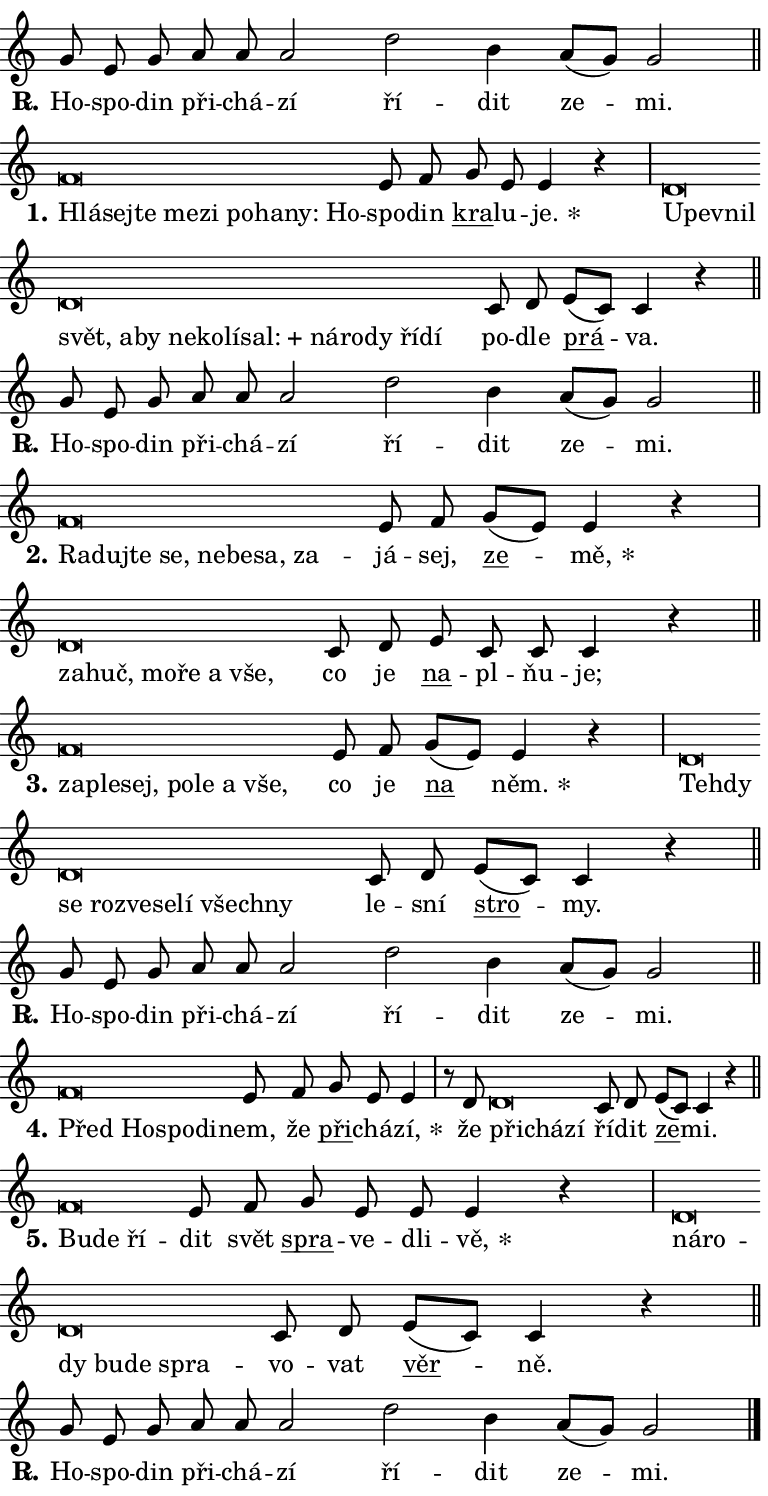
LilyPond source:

\version "2.24.0"
\header { tagline = "" }
\paper {
  indent = 0\cm
  top-margin = 0\cm
  right-margin = 0.13\cm % to fit lyric hyphens
  bottom-margin = 0\cm
  left-margin = 0\cm
  paper-width = 13\cm
  page-breaking = #ly:one-page-breaking
  system-system-spacing.basic-distance = #11
  score-system-spacing.basic-distance = #11
  ragged-last = ##f
}


%% Author: Thomas Morley
%% https://lists.gnu.org/archive/html/lilypond-user/2020-05/msg00002.html
#(define (line-position grob)
"Returns position of @var[grob} in current system:
   @code{'start}, if at first time-step
   @code{'end}, if at last time-step
   @code{'middle} otherwise
"
  (let* ((col (ly:item-get-column grob))
         (ln (ly:grob-object col 'left-neighbor))
         (rn (ly:grob-object col 'right-neighbor))
         (col-to-check-left (if (ly:grob? ln) ln col))
         (col-to-check-right (if (ly:grob? rn) rn col))
         (break-dir-left
           (and
             (ly:grob-property col-to-check-left 'non-musical #f)
             (ly:item-break-dir col-to-check-left)))
         (break-dir-right
           (and
             (ly:grob-property col-to-check-right 'non-musical #f)
             (ly:item-break-dir col-to-check-right))))
        (cond ((eqv? 1 break-dir-left) 'start)
              ((eqv? -1 break-dir-right) 'end)
              (else 'middle))))

#(define (tranparent-at-line-position vctor)
  (lambda (grob)
  "Relying on @code{line-position} select the relevant enry from @var{vctor}.
Used to determine transparency,"
    (case (line-position grob)
      ((end) (not (vector-ref vctor 0)))
      ((middle) (not (vector-ref vctor 1)))
      ((start) (not (vector-ref vctor 2))))))

noteHeadBreakVisibility =
#(define-music-function (break-visibility)(vector?)
"Makes @code{NoteHead}s transparent relying on @var{break-visibility}"
#{
  \override NoteHead.transparent =
    #(tranparent-at-line-position break-visibility)
#})

#(define delete-ledgers-for-transparent-note-heads
  (lambda (grob)
    "Reads whether a @code{NoteHead} is transparent.
If so this @code{NoteHead} is removed from @code{'note-heads} from
@var{grob}, which is supposed to be @code{LedgerLineSpanner}.
As a result ledgers are not printed for this @code{NoteHead}"
    (let* ((nhds-array (ly:grob-object grob 'note-heads))
           (nhds-list
             (if (ly:grob-array? nhds-array)
                 (ly:grob-array->list nhds-array)
                 '()))
           ;; Relies on the transparent-property being done before
           ;; Staff.LedgerLineSpanner.after-line-breaking is executed.
           ;; This is fragile ...
           (to-keep
             (remove
               (lambda (nhd)
                 (ly:grob-property nhd 'transparent #f))
               nhds-list)))
      ;; TODO find a better method to iterate over grob-arrays, similiar
      ;; to filter/remove etc for lists
      ;; For now rebuilt from scratch
      (set! (ly:grob-object grob 'note-heads)  '())
      (for-each
        (lambda (nhd)
          (ly:pointer-group-interface::add-grob grob 'note-heads nhd))
        to-keep))))

squashNotes = {
  \override NoteHead.X-extent = #'(-0.2 . 0.2)
  \override NoteHead.Y-extent = #'(-0.75 . 0)
  \override NoteHead.stencil =
    #(lambda (grob)
       (let ((pos (ly:grob-property grob 'staff-position)))
         (begin
           (if (< pos -7) (display "ERROR: Lower brevis then expected\n") (display ""))
           (if (<= pos -6) ly:text-interface::print ly:note-head::print))))
}
unSquashNotes = {
  \revert NoteHead.X-extent
  \revert NoteHead.Y-extent
  \revert NoteHead.stencil
}

hideNotes = \noteHeadBreakVisibility #begin-of-line-visible
unHideNotes = \noteHeadBreakVisibility #all-visible

% work-around for resetting accidentals
% https://lilypond.org/doc/v2.23/Documentation/notation/displaying-rhythms#unmetered-music
cadenzaMeasure = {
  \cadenzaOff
  \partial 1024 s1024
  \cadenzaOn
}

#(define-markup-command (accent layout props text) (markup?)
  "Underline accented syllable"
  (interpret-markup layout props
    #{\markup \override #'(offset . 4.3) \underline { #text }#}))

responsum = \markup \concat {
  "R" \hspace #-1.05 \path #0.1 #'((moveto 0 0.07) (lineto 0.9 0.8)) \hspace #0.05 "."
}

spaceSize = #0.6828661417322834 % exact space size for TeX Gyre Schola

\layout {
  \context {
    \Staff
    \remove "Time_signature_engraver"
    \override LedgerLineSpanner.after-line-breaking = #delete-ledgers-for-transparent-note-heads
  }
  \context {
    \Lyrics {
      \override LyricSpace.minimum-distance = \spaceSize
      \override LyricText.font-name = #"TeX Gyre Schola"
      \override LyricText.font-size = 1
      \override StanzaNumber.font-name = #"TeX Gyre Schola Bold"
      \override StanzaNumber.font-size = 1
    }
  }
  \context {
    \Score 
    \override NoteHead.text =
      #(lambda (grob) 
        (let ((pos (ly:grob-property grob 'staff-position)))
          #{\markup {
            \combine
              \halign #-0.55 \raise #(if (= pos -6) 0 0.5) \override #'(thickness . 2) \draw-line #'(3.2 . 0)
              \musicglyph "noteheads.sM1"
          }#}))
  }
}

% magnetic-lyrics.ily
%
%   written by
%     Jean Abou Samra <jean@abou-samra.fr>
%     Werner Lemberg <wl@gnu.org>
%
%   adapted by
%     Jiri Hon <jiri.hon@gmail.com>
%
% Version 2022-Apr-15

% https://www.mail-archive.com/lilypond-user@gnu.org/msg149350.html

#(define (Left_hyphen_pointer_engraver context)
   "Collect syllable-hyphen-syllable occurrences in lyrics and store
them in properties.  This engraver only looks to the left.  For
example, if the lyrics input is @code{foo -- bar}, it does the
following.

@itemize @bullet
@item
Set the @code{text} property of the @code{LyricHyphen} grob between
@q{foo} and @q{bar} to @code{foo}.

@item
Set the @code{left-hyphen} property of the @code{LyricText} grob with
text @q{foo} to the @code{LyricHyphen} grob between @q{foo} and
@q{bar}.
@end itemize

Use this auxiliary engraver in combination with the
@code{lyric-@/text::@/apply-@/magnetic-@/offset!} hook."
   (let ((hyphen #f)
         (text #f))
     (make-engraver
      (acknowledgers
       ((lyric-syllable-interface engraver grob source-engraver)
        (set! text grob)))
      (end-acknowledgers
       ((lyric-hyphen-interface engraver grob source-engraver)
        ;(when (not (grob::has-interface grob 'lyric-space-interface))
          (set! hyphen grob)));)
      ((stop-translation-timestep engraver)
       (when (and text hyphen)
         (ly:grob-set-object! text 'left-hyphen hyphen))
       (set! text #f)
       (set! hyphen #f)))))

#(define (lyric-text::apply-magnetic-offset! grob)
   "If the space between two syllables is less than the value in
property @code{LyricText@/.details@/.squash-threshold}, move the right
syllable to the left so that it gets concatenated with the left
syllable.

Use this function as a hook for
@code{LyricText@/.after-@/line-@/breaking} if the
@code{Left_@/hyphen_@/pointer_@/engraver} is active."
   (let ((hyphen (ly:grob-object grob 'left-hyphen #f)))
     (when hyphen
       (let ((left-text (ly:spanner-bound hyphen LEFT)))
         (when (grob::has-interface left-text 'lyric-syllable-interface)
           (let* ((common (ly:grob-common-refpoint grob left-text X))
                  (this-x-ext (ly:grob-extent grob common X))
                  (left-x-ext
                   (begin
                     ;; Trigger magnetism for left-text.
                     (ly:grob-property left-text 'after-line-breaking)
                     (ly:grob-extent left-text common X)))
                  ;; `delta` is the gap width between two syllables.
                  (delta (- (interval-start this-x-ext)
                            (interval-end left-x-ext)))
                  (details (ly:grob-property grob 'details))
                  (threshold (assoc-get 'squash-threshold details 0.2)))
             (when (< delta threshold)
               (let* (;; We have to manipulate the input text so that
                      ;; ligatures crossing syllable boundaries are not
                      ;; disabled.  For languages based on the Latin
                      ;; script this is essentially a beautification.
                      ;; However, for non-Western scripts it can be a
                      ;; necessity.
                      (lt (ly:grob-property left-text 'text))
                      (rt (ly:grob-property grob 'text))
                      (is-space (grob::has-interface hyphen 'lyric-space-interface))
                      (space (if is-space " " ""))
                      (extra-delta (if is-space spaceSize 0))
                      ;; Append new syllable.
                      (ltrt-space (if (and (string? lt) (string? rt))
                                (string-append lt space rt)
                                (make-concat-markup (list lt space rt))))
                      ;; Right-align `ltrt` to the right side.
                      (ltrt-space-markup (grob-interpret-markup
                               grob
                               (make-translate-markup
                                (cons (interval-length this-x-ext) 0)
                                (make-right-align-markup ltrt-space)))))
                 (begin
                   ;; Don't print `left-text`.
                   (ly:grob-set-property! left-text 'stencil #f)
                   ;; Set text and stencil (which holds all collected
                   ;; syllables so far) and shift it to the left.
                   (ly:grob-set-property! grob 'text ltrt-space)
                   (ly:grob-set-property! grob 'stencil ltrt-space-markup)
                   (ly:grob-translate-axis! grob (- (- delta extra-delta)) X))))))))))


#(define (lyric-hyphen::displace-bounds-first grob)
   ;; Make very sure this callback isn't triggered too early.
   (let ((left (ly:spanner-bound grob LEFT))
         (right (ly:spanner-bound grob RIGHT)))
     (ly:grob-property left 'after-line-breaking)
     (ly:grob-property right 'after-line-breaking)
     (ly:lyric-hyphen::print grob)))

squashThreshold = #0.4

\layout {
  \context {
    \Lyrics
    \consists #Left_hyphen_pointer_engraver
    \override LyricText.after-line-breaking =
      #lyric-text::apply-magnetic-offset!
    \override LyricHyphen.stencil = #lyric-hyphen::displace-bounds-first
    \override LyricText.details.squash-threshold = \squashThreshold
    \override LyricHyphen.minimum-distance = 0
    \override LyricHyphen.minimum-length = \squashThreshold
  }
}

squashText = \override LyricText.details.squash-threshold = 9999
unSquashText = \override LyricText.details.squash-threshold = \squashThreshold

leftText = \override LyricText.self-alignment-X = #LEFT
unLeftText = \revert LyricText.self-alignment-X

starOffset = #(lambda (grob) 
                (let ((x_offset (ly:self-alignment-interface::aligned-on-x-parent grob)))
                  (if (= x_offset 0) 0 (+ x_offset 1.2))))

star = #(define-music-function (syllable)(string?)
"Append star separator at the end of a syllable"
#{
  \once \override LyricText.X-offset = #starOffset
  \lyricmode { \markup {
    #syllable
    \override #'((font-name . "TeX Gyre Schola Bold")) \hspace #0.2 \lower #0.65 \larger "*"
  } }
#})

starAccent = #(define-music-function (syllable)(string?)
"Append star separator at the end of a syllable and make accent"
#{
  \once \override LyricText.X-offset = #starOffset
  \lyricmode { \markup {
    \accent #syllable
    \override #'((font-name . "TeX Gyre Schola Bold")) \hspace #0.2 \lower #0.65 \larger "*"
  } }
#})

breath = #(define-music-function (syllable)(string?)
"Append breathing indicator at the end of a syllable"
#{
  \lyricmode { \markup { #syllable "+" } }
#})

optionalBreath = #(define-music-function (syllable)(string?)
"Append optional breathing indicator at the end of a syllable"
#{
  \lyricmode { \markup { #syllable "(+)" } }
#})


\score {
    <<
        \new Voice = "melody" { \cadenzaOn \key c \major \relative { g'8 e g a a a2 \bar "" d b4 a8[( g)] g2 \cadenzaMeasure \bar "||" \break } }
        \new Lyrics \lyricsto "melody" { \lyricmode { \set stanza = \responsum
Ho -- spo -- din při -- chá -- zí ří -- dit ze -- mi. } }
    >>
    \layout {}
}

\score {
    <<
        \new Voice = "melody" { \cadenzaOn \key c \major \relative { \squashNotes f'\breve*1/16 \hideNotes \breve*1/16 \bar "" \breve*1/16 \bar "" \breve*1/16 \bar "" \breve*1/16 \bar "" \breve*1/16 \bar "" \breve*1/16 \bar "" \breve*1/16 \breve*1/16 \bar "" \unHideNotes \unSquashNotes e8 f \bar "" g e e4 r \cadenzaMeasure \bar "|" \squashNotes d\breve*1/16 \hideNotes \breve*1/16 \bar "" \breve*1/16 \bar "" \breve*1/16 \bar "" \breve*1/16 \bar "" \breve*1/16 \bar "" \breve*1/16 \bar "" \breve*1/16 \bar "" \breve*1/16 \bar "" \breve*1/16 \bar "" \breve*1/16 \bar "" \breve*1/16 \bar "" \breve*1/16 \bar "" \breve*1/16 \breve*1/16 \bar "" \unHideNotes \unSquashNotes c8 d \bar "" e[( c)] c4 r \cadenzaMeasure \bar "||" \break } }
        \new Lyrics \lyricsto "melody" { \lyricmode { \set stanza = "1."
\leftText Hlá -- \squashText sej -- te me -- zi po -- ha -- ny: Ho -- \unLeftText \unSquashText spo -- din \markup \accent kra -- lu -- \star je. \leftText U -- \squashText pev -- nil svět, a -- by ne -- ko -- lí -- \breath "sal:" ná -- ro -- dy ří -- dí \unLeftText \unSquashText po -- dle \markup \accent prá -- va. } }
    >>
    \layout {}
}

\score {
    <<
        \new Voice = "melody" { \cadenzaOn \key c \major \relative { g'8 e g a a a2 \bar "" d b4 a8[( g)] g2 \cadenzaMeasure \bar "||" \break } }
        \new Lyrics \lyricsto "melody" { \lyricmode { \set stanza = \responsum
Ho -- spo -- din při -- chá -- zí ří -- dit ze -- mi. } }
    >>
    \layout {}
}

\score {
    <<
        \new Voice = "melody" { \cadenzaOn \key c \major \relative { \squashNotes f'\breve*1/16 \hideNotes \breve*1/16 \bar "" \breve*1/16 \bar "" \breve*1/16 \bar "" \breve*1/16 \bar "" \breve*1/16 \bar "" \breve*1/16 \breve*1/16 \bar "" \unHideNotes \unSquashNotes e8 f \bar "" g[( e)] e4 r \cadenzaMeasure \bar "|" \squashNotes d\breve*1/16 \hideNotes \breve*1/16 \bar "" \breve*1/16 \bar "" \breve*1/16 \bar "" \breve*1/16 \breve*1/16 \bar "" \unHideNotes \unSquashNotes c8 d \bar "" e c c c4 r \cadenzaMeasure \bar "||" \break } }
        \new Lyrics \lyricsto "melody" { \lyricmode { \set stanza = "2."
\leftText Ra -- \squashText duj -- te se, ne -- be -- sa, za -- \unLeftText \unSquashText já -- sej, \markup \accent ze -- \star mě, \leftText za -- \squashText huč, mo -- ře a vše, \unLeftText \unSquashText co je \markup \accent na -- pl -- ňu -- je; } }
    >>
    \layout {}
}

\score {
    <<
        \new Voice = "melody" { \cadenzaOn \key c \major \relative { \squashNotes f'\breve*1/16 \hideNotes \breve*1/16 \bar "" \breve*1/16 \bar "" \breve*1/16 \bar "" \breve*1/16 \bar "" \breve*1/16 \breve*1/16 \bar "" \unHideNotes \unSquashNotes e8 f \bar "" g[( e)] e4 r \cadenzaMeasure \bar "|" \squashNotes d\breve*1/16 \hideNotes \breve*1/16 \bar "" \breve*1/16 \bar "" \breve*1/16 \bar "" \breve*1/16 \bar "" \breve*1/16 \bar "" \breve*1/16 \bar "" \breve*1/16 \breve*1/16 \bar "" \unHideNotes \unSquashNotes c8 d \bar "" e[( c)] c4 r \cadenzaMeasure \bar "||" \break } }
        \new Lyrics \lyricsto "melody" { \lyricmode { \set stanza = "3."
\leftText za -- \squashText ple -- sej, po -- le a vše, \unLeftText \unSquashText co je \markup \accent na \star něm. \leftText Teh -- \squashText dy se roz -- ve -- se -- lí všech -- ny \unLeftText \unSquashText le -- sní \markup \accent stro -- my. } }
    >>
    \layout {}
}

\score {
    <<
        \new Voice = "melody" { \cadenzaOn \key c \major \relative { g'8 e g a a a2 \bar "" d b4 a8[( g)] g2 \cadenzaMeasure \bar "||" \break } }
        \new Lyrics \lyricsto "melody" { \lyricmode { \set stanza = \responsum
Ho -- spo -- din při -- chá -- zí ří -- dit ze -- mi. } }
    >>
    \layout {}
}

\score {
    <<
        \new Voice = "melody" { \cadenzaOn \key c \major \relative { \squashNotes f'\breve*1/16 \hideNotes \breve*1/16 \bar "" \breve*1/16 \breve*1/16 \bar "" \unHideNotes \unSquashNotes e8 f \bar "" g e e4 \cadenzaMeasure \bar "|" r8 d \squashNotes d\breve*1/16 \hideNotes \breve*1/16 \breve*1/16 \bar "" \unHideNotes \unSquashNotes c8 d \bar "" e[( c)] c4 r \cadenzaMeasure \bar "||" \break } }
        \new Lyrics \lyricsto "melody" { \lyricmode { \set stanza = "4."
\leftText Před \squashText Ho -- spo -- di -- \unLeftText \unSquashText nem, že \markup \accent při -- chá -- \star zí, že \leftText při -- \squashText chá -- zí \unLeftText \unSquashText ří -- dit \markup \accent ze -- mi. } }
    >>
    \layout {}
}

\score {
    <<
        \new Voice = "melody" { \cadenzaOn \key c \major \relative { \squashNotes f'\breve*1/16 \hideNotes \breve*1/16 \breve*1/16 \bar "" \unHideNotes \unSquashNotes e8 f \bar "" g e e e4 r \cadenzaMeasure \bar "|" \squashNotes d\breve*1/16 \hideNotes \breve*1/16 \bar "" \breve*1/16 \bar "" \breve*1/16 \bar "" \breve*1/16 \breve*1/16 \bar "" \unHideNotes \unSquashNotes c8 d \bar "" e[( c)] c4 r \cadenzaMeasure \bar "||" \break } }
        \new Lyrics \lyricsto "melody" { \lyricmode { \set stanza = "5."
\leftText Bu -- \squashText de ří -- \unLeftText \unSquashText dit svět \markup \accent spra -- ve -- dli -- \star vě, \leftText ná -- \squashText ro -- dy bu -- de spra -- \unLeftText \unSquashText vo -- vat \markup \accent věr -- ně. } }
    >>
    \layout {}
}

\score {
    <<
        \new Voice = "melody" { \cadenzaOn \key c \major \relative { g'8 e g a a a2 \bar "" d b4 a8[( g)] g2 \cadenzaMeasure \bar "||" \break } \bar "|." }
        \new Lyrics \lyricsto "melody" { \lyricmode { \set stanza = \responsum
Ho -- spo -- din při -- chá -- zí ří -- dit ze -- mi. } }
    >>
    \layout {}
}
